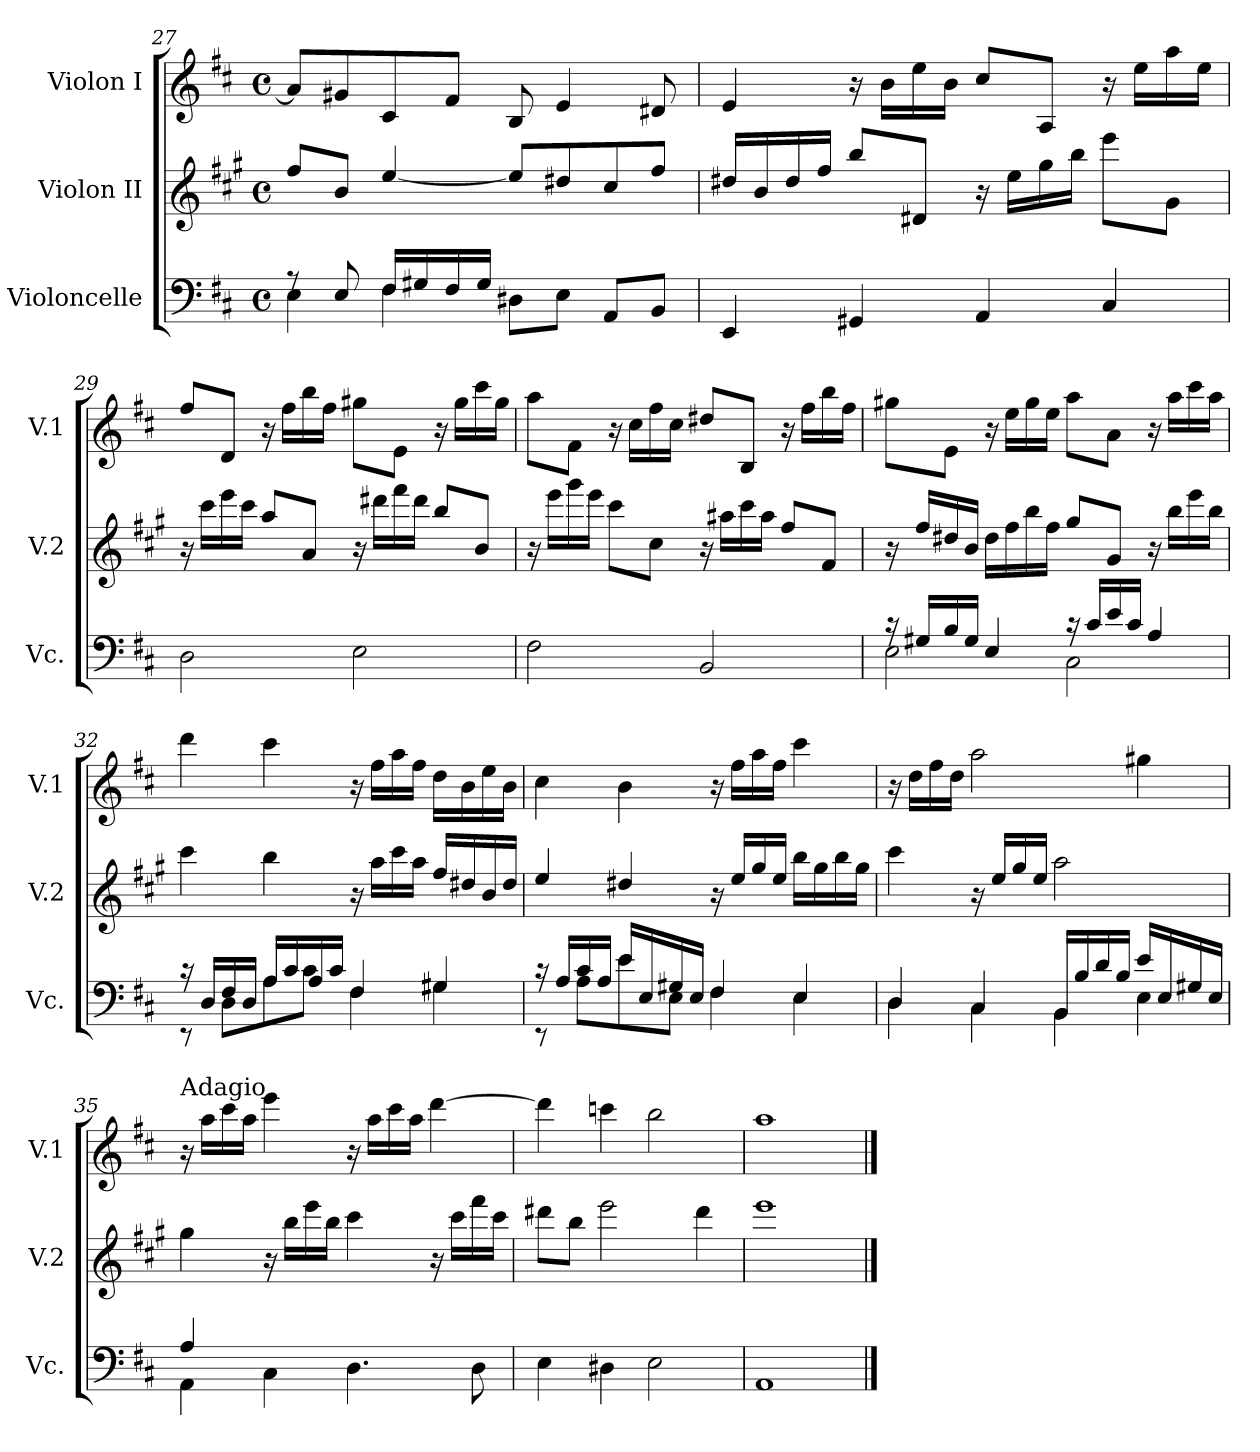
**kern	**kern	**kern
*part3	*part2	*part1
*staff3	*staff2	*staff1
*I"Violoncelle	*I"Violon II	*I"Violon I
*I'Vc.	*I'V.2	*I'V.1
*clefF4	*clefG2	*clefG2
*	*ITrd4c7	*
*k[f#c#]	*k[f#c#]	*k[f#c#]
*D:	*D:	*D:
*M4/4	*M4/4	*M4/4
*met(c)	*met(c)	*met(c)
=27	=27	=27
*^	*	*
8rA	4E\	8b/L	8a/L]
8E/	.	8e/J	8g#X/
16F#/LL	4F#\	[4a/	8c#/
16G#X/	.	.	.
16F#/	.	.	8f#/J
16G#/JJ	.	.	.
8D#X\L	2ryy	8a/L]	8B/
8E\J	.	8g#X/	4e/
8AA/L	.	8f#/	.
8BB/J	.	8b/J	8d#X/
*v	*v	*	*
=28	=28	=28
4EE/	16g#X/LL	4e/
.	16e/	.
.	16g#/	.
.	16b/JJ	.
4GG#X/	8ee/L	16r
.	.	16b\LL
.	8G#X/J	16ee\
.	.	16b\JJ
4AA/	16r	8cc#/L
.	16a\LL	.
.	16cc#\	8A/J
.	16ee\JJ	.
4C#/	8aa\L	16r
.	.	16ee\LL
.	8c#\J	16aa\
.	.	16ee\JJ
=29	=29	=29
2D\	16r	8ff#/L
.	16ff#\LL	.
.	16aa\	8d/J
.	16ff#\JJ	.
.	8dd/L	16r
.	.	16ff#\LL
.	8d/J	16bb\
.	.	16ff#\JJ
2E\	16r	8gg#X\L
.	16gg#X\LL	.
.	16bb\	8e\J
.	16gg#\JJ	.
.	8ee/L	16r
.	.	16gg#\LL
.	8e/J	16ccc#\
.	.	16gg#\JJ
!!LO:PB:g=z
=30	=30	=30
2F#\	16r	8aa\L
.	16aa\LL	.
.	16ccc#\	8f#\J
.	16aa\JJ	.
.	8ff#\L	16r
.	.	16cc#\LL
.	8f#\J	16ff#\
.	.	16cc#\JJ
2BB/	16r	8dd#X/L
.	16dd#X\LL	.
.	16ff#\	8B/J
.	16dd#\JJ	.
.	8b/L	16r
.	.	16ff#\LL
.	8B/J	16bb\
.	.	16ff#\JJ
!!LO:LB:g=z
=31	=31	=31
*^	*	*
16rc	2E\	16r	8gg#X\L
16G#X/LL	.	16b/LL	.
16B/	.	16g#X/	8e\J
16G#/JJ	.	16e/JJ	.
4E/	.	16g#\LL	16r
.	.	16b\	16ee\LL
.	.	16ee\	16gg#\
.	.	16b\JJ	16ee\JJ
16rc	2C#\	8cc#/L	8aa\L
16c#/LL	.	.	.
16e/	.	8c#/J	8a\J
16c#/JJ	.	.	.
4A/	.	16r	16r
.	.	16ee\LL	16aa\LL
.	.	16aa\	16ccc#\
.	.	16ee\JJ	16aa\JJ
=32	=32	=32	=32
16rc	8rEE	4ff#\	4ddd\
16D/LL	.	.	.
16F#/	8D\L	.	.
16D/JJ	.	.	.
16A/LL	8A\	4ee\	4ccc#\
16c#/	.	.	.
16A/	8c#\J	.	.
16c#/JJ	.	.	.
4F#/	4F#\	16r	16r
.	.	16dd\LL	16ff#\LL
.	.	16ff#\	16aa\
.	.	16dd\JJ	16ff#\JJ
4G#X/	4G#\	16b/LL	16dd\LL
.	.	16g#X/	16b\
.	.	16e/	16ee\
.	.	16g#/JJ	16b\JJ
=33	=33	=33	=33
16rc	8rEE	4a/	4cc#\
16A/LL	.	.	.
16c#/	8A\L	.	.
16A/JJ	.	.	.
16e/LL	8e\	4g#X/	4b\
16E/	.	.	.
16G#X/	8E\J	.	.
16E/JJ	.	.	.
4F#/	4F#\	16r	16r
.	.	16a/LL	16ff#\LL
.	.	16cc#/	16aa\
.	.	16a/JJ	16ff#\JJ
4E/	4E\	16ee\LL	4ccc#\
.	.	16cc#\	.
.	.	16ee\	.
.	.	16cc#\JJ	.
=34	=34	=34	=34
4D/	4D\	4ff#\	16r
.	.	.	16dd\LL
.	.	.	16ff#\
.	.	.	16dd\JJ
4C#/	4C#\	16r	2aa\
.	.	16a/LL	.
.	.	16cc#/	.
.	.	16a/JJ	.
16BB/LL	4BB\	2dd\	.
16B/	.	.	.
16d/	.	.	.
16B/JJ	.	.	.
16e/LL	4E\	.	4gg#X\
16E/	.	.	.
16G#X/	.	.	.
16E/JJ	.	.	.
!!LO:LB:g=z
=35	=35	=35	=35
!	!	!	!LO:TX:a:t=Adagio
4A/	4AA\	4cc#\	16r
.	.	.	16aa\LL
.	.	.	16ccc#\
.	.	.	16aa\JJ
4C#\	2.ryy	16r	4eee\
.	.	16ee\LL	.
.	.	16aa\	.
.	.	16ee\JJ	.
4.D\	.	4ff#\	16r
.	.	.	16aa\LL
.	.	.	16ccc#\
.	.	.	16aa\JJ
.	.	16r	[4ddd\
.	.	16ff#\LL	.
8D\	.	16bb\	.
.	.	16ff#\JJ	.
*v	*v	*	*
=36	=36	=36
4E\	8gg#X\L	4ddd\]
.	8ee\J	.
4D#X\	2aa\	4cccn\
2E\	.	2bb\
.	4gg#\	.
=37	=37	=37
1AA	1aa	1aa
==	==	==
*-	*-	*-
